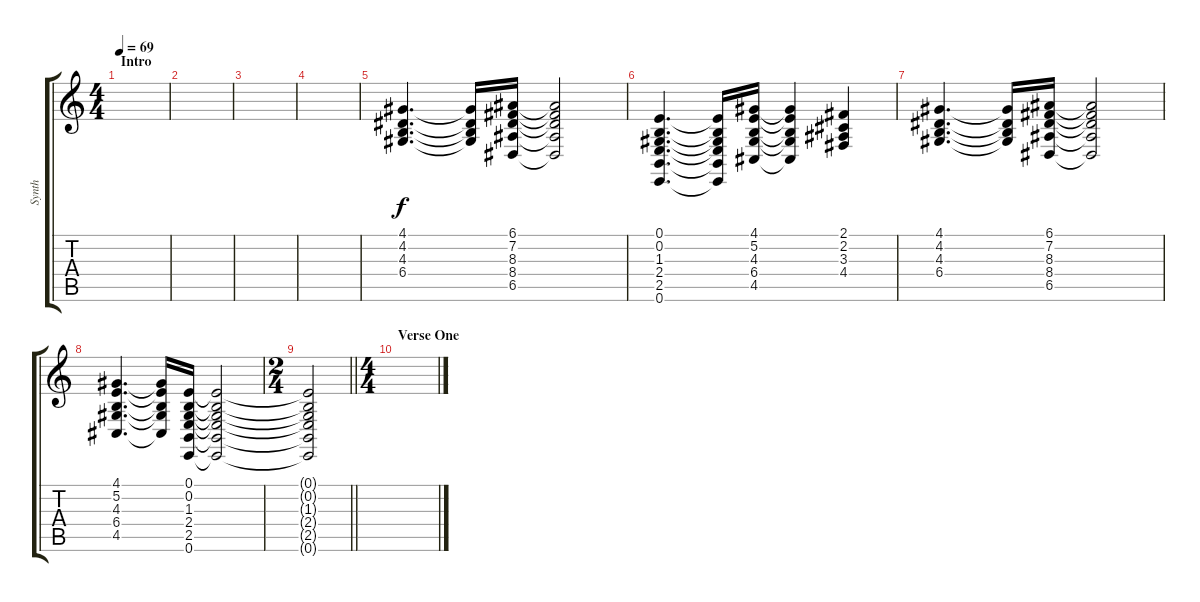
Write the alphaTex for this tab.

\track ("Synth" "Synth") {instrument stringensemble1}
\staff {score tabs}
\tuning (E4 B3 G3 D3 A2 E2) {hide}
\ts (4 4)
\section ("" "Intro")
\tempo 69
\clef g2
\ks c
|
|
|
|
(4.1 4.2 4.3 6.4).4{d} (4.1{t} 4.2{t} 4.3{t} 6.4{t}).16 (6.1 7.2 8.3 8.4 6.5).16 (6.1{t} 7.2{t} 8.3{t} 8.4{t} 6.5{t}).2 |
(0.1 0.2 1.3 2.4 2.5 0.6).4{d} (0.1{t} 0.2{t} 1.3{t} 2.4{t} 2.5{t} 0.6{t}).16 (4.1 5.2 4.3 6.4 4.5).16 (4.1{t} 5.2{t} 4.3{t} 6.4{t} 4.5{t}).4 (2.1 2.2 3.3 4.4).4 |
(4.1 4.2 4.3 6.4).4{d} (4.1{t} 4.2{t} 4.3{t} 6.4{t}).16 (6.1 7.2 8.3 8.4 6.5).16 (6.1{t} 7.2{t} 8.3{t} 8.4{t} 6.5{t}).2 |
(4.1 5.2 4.3 6.4 4.5).4{d} (4.1{t} 5.2{t} 4.3{t} 6.4{t} 4.5{t}).16 (0.1 0.2 1.3 2.4 2.5 0.6).16 (0.1{t} 0.2{t} 1.3{t} 2.4{t} 2.5{t} 0.6{t}).2 |
\ts (2 4)
\barLineRight lightlight
(0.1{t} 0.2{t} 1.3{t} 2.4{t} 2.5{t} 0.6{t}).2{volume 4} |
\ts (4 4)
\section ("" "Verse One")
